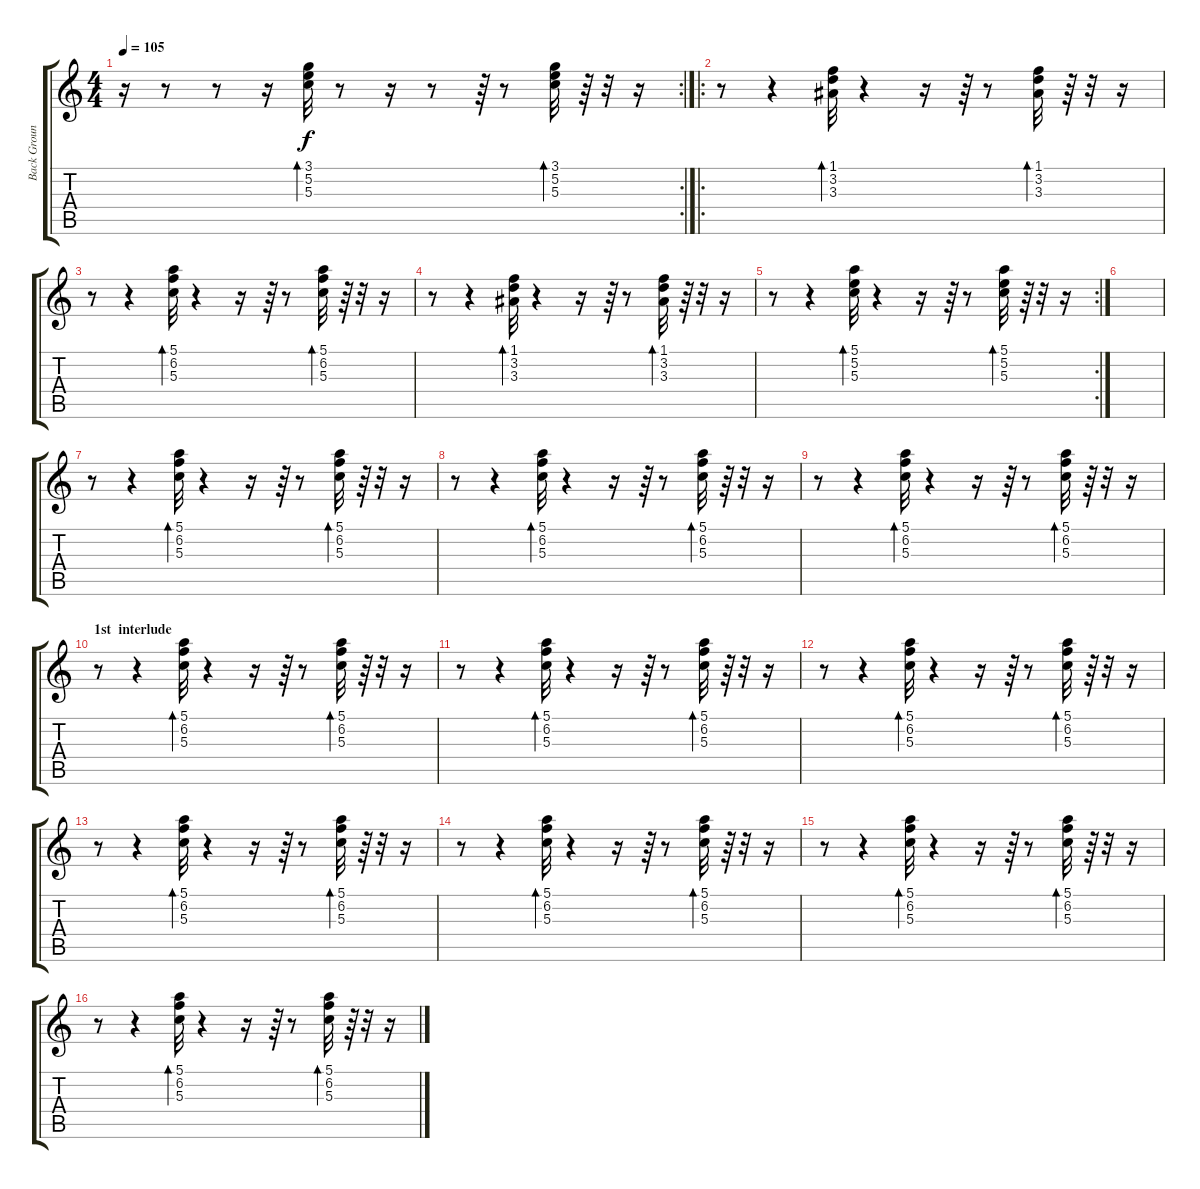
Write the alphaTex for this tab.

\track ("Back Ground Rythem" "Back Groun") {instrument electricguitarclean}
\staff {score tabs}
\tuning (E4 B3 G3 D3 A2 E2) {hide}
\rc 2
\ts (4 4)
\tempo 105
\clef g2
\ks c
r.16{dy f} r.8 r.8 r.16 (3.1 5.2 5.3).32{bd 30} r.8 r.16 r.8 r.64 r.8 (3.1 5.2 5.3).32{bd 30} r.64 r.32 r.16 |
\ro
r.8 r.4 (1.1 3.2 3.3).32{bd 30} r.4 r.16 r.64 r.8 (1.1 3.2 3.3).32{bd 30} r.64 r.32 r.16 |
r.8 r.4 (5.1 6.2 5.3).32{bd 30} r.4 r.16 r.64 r.8 (5.1 6.2 5.3).32{bd 30} r.64 r.32 r.16 |
r.8 r.4 (1.1 3.2 3.3).32{bd 30} r.4 r.16 r.64 r.8 (1.1 3.2 3.3).32{bd 30} r.64 r.32 r.16 |
\rc 2
r.8 r.4 (5.1 5.2 5.3).32{bd 30} r.4 r.16 r.64 r.8 (5.1 5.2 5.3).32{bd 30} r.64 r.32 r.16 |
|
r.8 r.4 (5.1 6.2 5.3).32{bd 30} r.4 r.16 r.64 r.8 (5.1 6.2 5.3).32{bd 30} r.64 r.32 r.16 |
r.8 r.4 (5.1 6.2 5.3).32{bd 30} r.4 r.16 r.64 r.8 (5.1 6.2 5.3).32{bd 30} r.64 r.32 r.16 |
r.8 r.4 (5.1 6.2 5.3).32{bd 30} r.4 r.16 r.64 r.8 (5.1 6.2 5.3).32{bd 30} r.64 r.32 r.16 |
\section ("" "1st  interlude")
r.8 r.4 (5.1 6.2 5.3).32{bd 30} r.4 r.16 r.64 r.8 (5.1 6.2 5.3).32{bd 30} r.64 r.32 r.16 |
r.8 r.4 (5.1 6.2 5.3).32{bd 30} r.4 r.16 r.64 r.8 (5.1 6.2 5.3).32{bd 30} r.64 r.32 r.16 |
r.8 r.4 (5.1 6.2 5.3).32{bd 30} r.4 r.16 r.64 r.8 (5.1 6.2 5.3).32{bd 30} r.64 r.32 r.16 |
r.8 r.4 (5.1 6.2 5.3).32{bd 30} r.4 r.16 r.64 r.8 (5.1 6.2 5.3).32{bd 30} r.64 r.32 r.16 |
r.8 r.4 (5.1 6.2 5.3).32{bd 30} r.4 r.16 r.64 r.8 (5.1 6.2 5.3).32{bd 30} r.64 r.32 r.16 |
r.8 r.4 (5.1 6.2 5.3).32{bd 30} r.4 r.16 r.64 r.8 (5.1 6.2 5.3).32{bd 30} r.64 r.32 r.16 |
r.8 r.4 (5.1 6.2 5.3).32{bd 30} r.4 r.16 r.64 r.8 (5.1 6.2 5.3).32{bd 30} r.64 r.32 r.16
